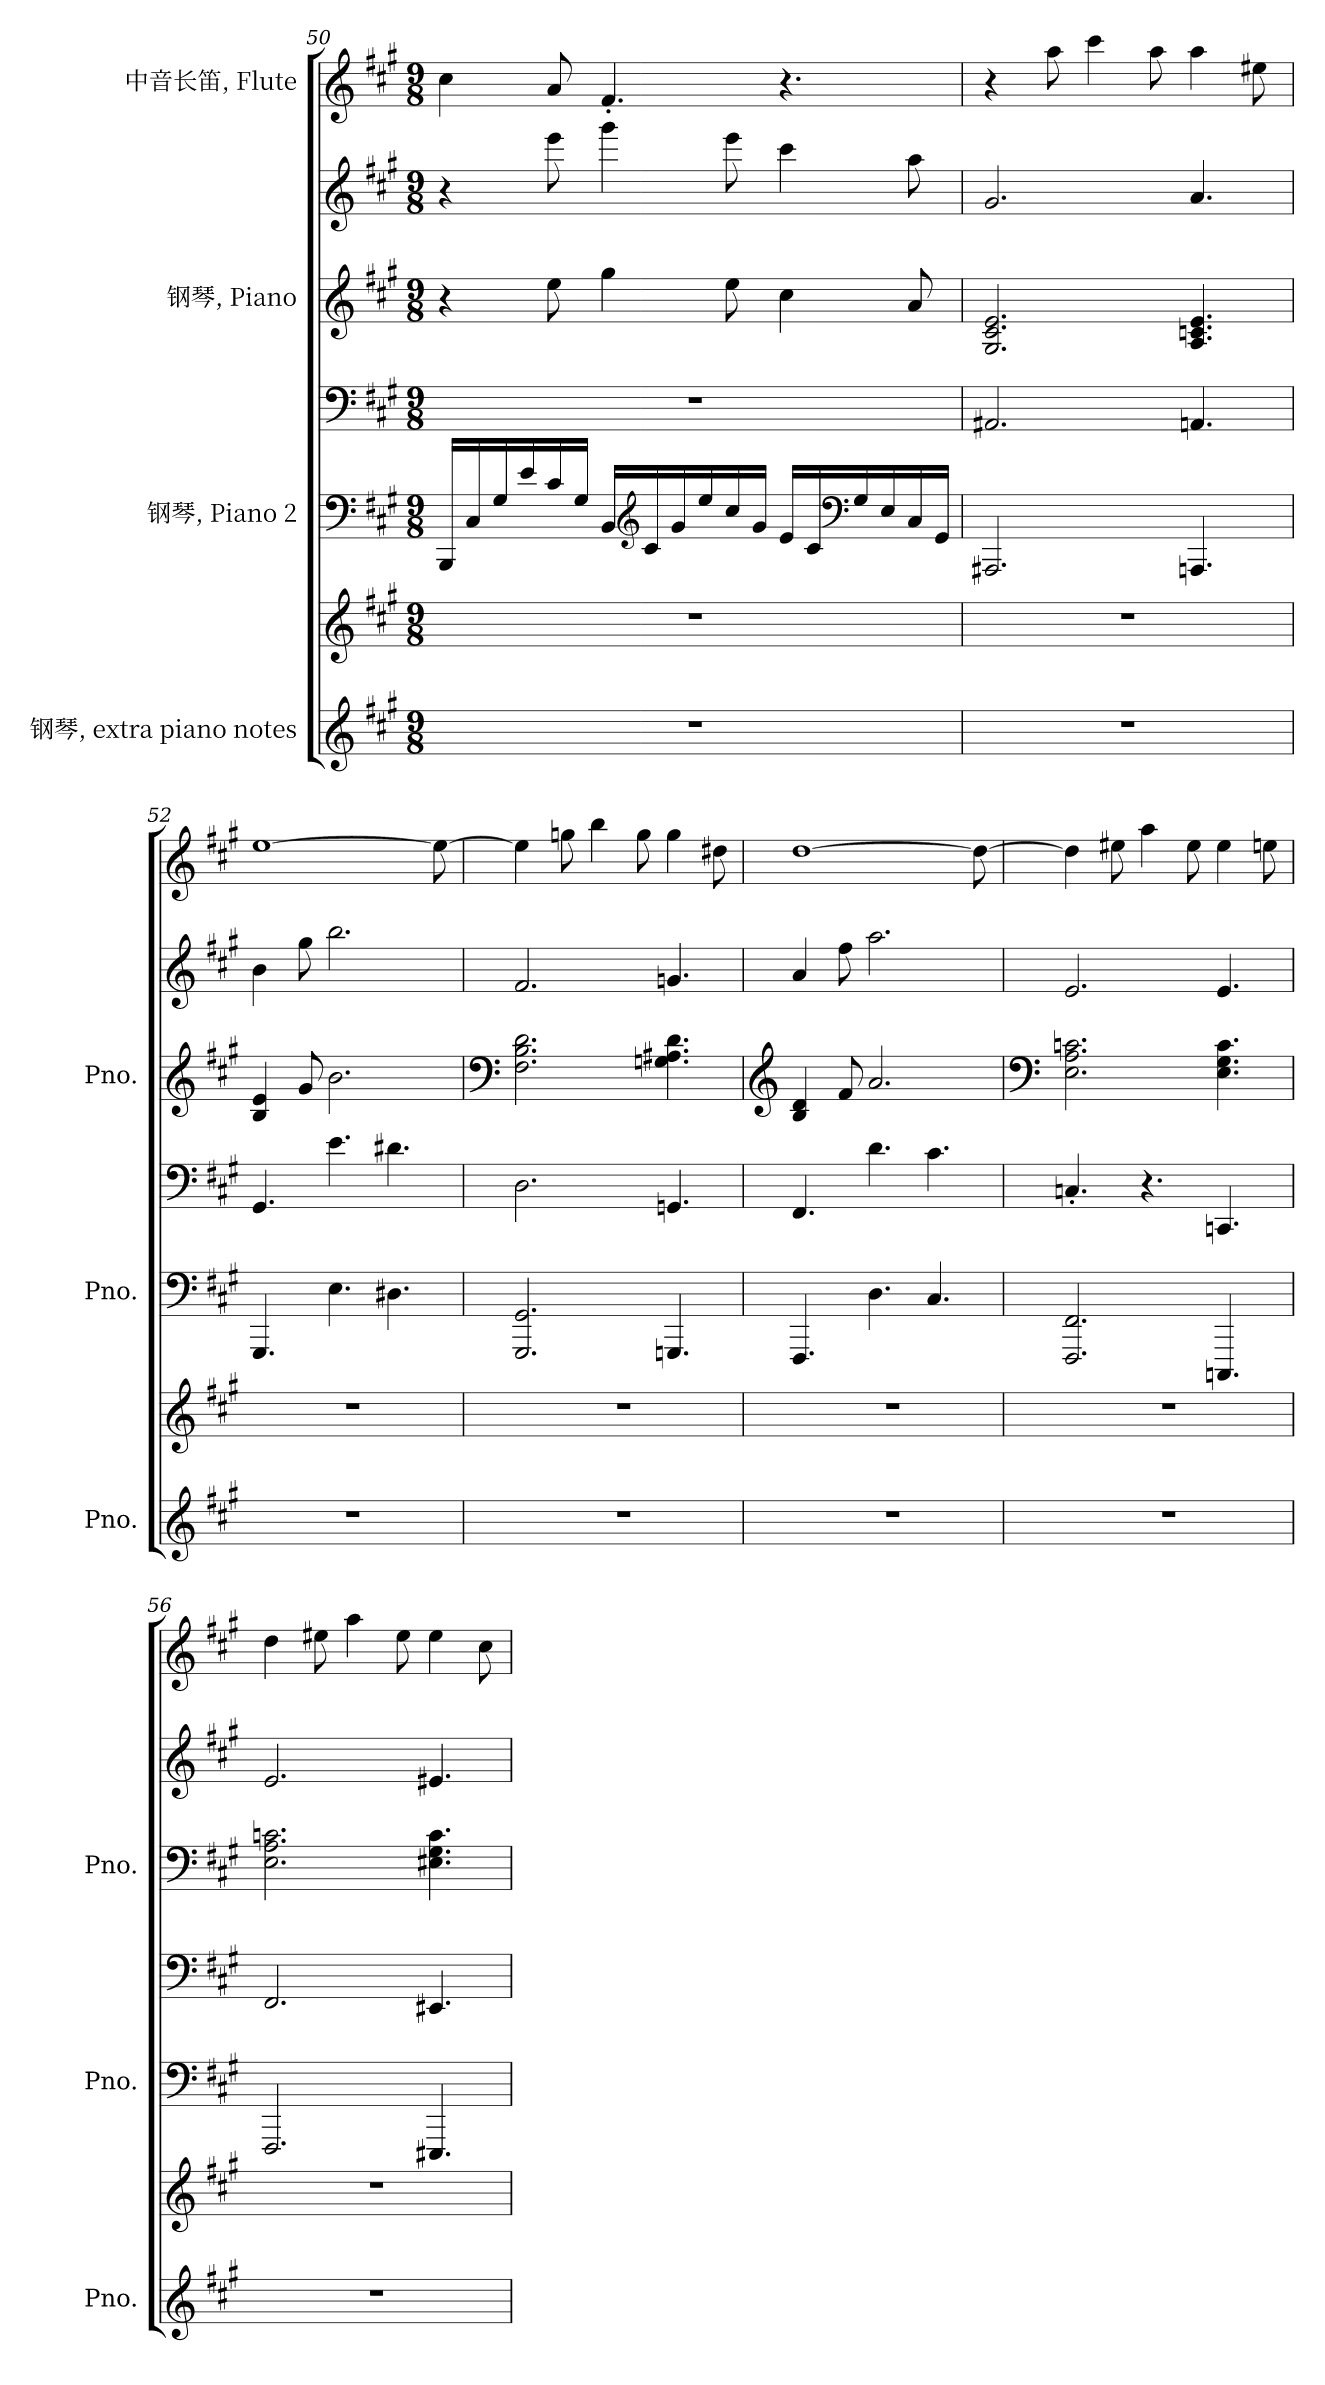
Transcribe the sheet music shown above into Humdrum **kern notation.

**kern	**kern	**kern	**kern	**kern	**kern	**kern
*part4	*part4	*part3	*part3	*part2	*part2	*part1
*staff7	*staff6	*staff5	*staff4	*staff3	*staff2	*staff1
*I"钢琴, extra piano notes	*	*I"钢琴, Piano 2	*	*I"钢琴, Piano	*	*I"中音长笛, Flute
*I'Pno.	*	*I'Pno.	*	*I'Pno.	*	*
!!LO:PB:g=z
*clefG2	*clefG2	*clefF4	*clefF4	*clefG2	*clefG2	*clefG2
*	*	*	*	*	*	*ITrd3c5
*k[f#c#g#]	*k[f#c#g#]	*k[f#c#g#]	*k[f#c#g#]	*k[f#c#g#]	*k[f#c#g#]	*k[f#c#g#d#]
*M9/8	*M9/8	*M9/8	*M9/8	*M9/8	*M9/8	*M9/8
=50	=50	=50	=50	=50	=50	=50
8%9r	8%9r	16BBB/LL	8%9r	4r	4r	4g#\
.	.	16C#/	.	.	.	.
.	.	16G#/	.	.	.	.
.	.	16e/	.	.	.	.
.	.	16c#/	.	8ee\	8eee\	8e/
.	.	16G#/JJ	.	.	.	.
.	.	16BB/LL	.	4gg#\	4ggg#\	4.c#'/
*	*	*clefG2	*	*	*	*
.	.	16c#/	.	.	.	.
.	.	16g#/	.	.	.	.
.	.	16ee/	.	.	.	.
.	.	16cc#/	.	8ee\	8eee\	.
.	.	16g#/JJ	.	.	.	.
.	.	16e/LL	.	4cc#\	4ccc#\	4.r
.	.	16c#/	.	.	.	.
*	*	*clefF4	*	*	*	*
.	.	16G#/	.	.	.	.
.	.	16E/	.	.	.	.
.	.	16C#/	.	8a/	8aa\	.
.	.	16GG#/JJ	.	.	.	.
=51	=51	=51	=51	=51	=51	=51
8%9r	8%9r	2.AAA#X/	2.AA#X/	2.G#/ 2.c#/ 2.e/	2.g#/	4r
.	.	.	.	.	.	8ee\
.	.	.	.	.	.	4gg#\
.	.	.	.	.	.	8ee\
.	.	4.AAAn/	4.AAn/	4.A/ 4.cn/ 4.e/	4.a/	4ee\
.	.	.	.	.	.	8b#X\
=52	=52	=52	=52	=52	=52	=52
8%9r	8%9r	4.GGG#/	4.GG#/	4B/ 4e/	4b\	[1b
.	.	.	.	8g#/	8gg#\	.
.	.	4.E\	4.e\	2.b\	2.bb\	.
.	.	4.D#X\	4.d#X\	.	.	.
.	.	.	.	.	.	8b\_
!!LO:PB:g=z
=53	=53	=53	=53	=53	=53	=53
*	*	*	*	*clefF4	*	*
8%9r	8%9r	2.GGG#/ 2.GG#/	2.D\	2.F#\ 2.B\ 2.d\	2.f#/	4b\]
.	.	.	.	.	.	8ddn\
.	.	.	.	.	.	4ff#\
.	.	.	.	.	.	8dd\
.	.	4.GGGn/	4.GGn/	4.Gn\ 4.A#X\ 4.d\	4.gn/	4dd\
.	.	.	.	.	.	8a#X\
=54	=54	=54	=54	=54	=54	=54
*	*	*	*	*clefG2	*	*
8%9r	8%9r	4.FFF#/	4.FF#/	4B/ 4d/	4a/	[1a
.	.	.	.	8f#/	8ff#\	.
.	.	4.D\	4.d\	2.a/	2.aa\	.
.	.	4.C#/	4.c#\	.	.	.
.	.	.	.	.	.	8a\_
=55	=55	=55	=55	=55	=55	=55
*	*	*	*	*clefF4	*	*
8%9r	8%9r	2.FFF#/ 2.FF#/	4.Cn'/	2.E\ 2.A\ 2.cn\	2.e/	4a\]
.	.	.	.	.	.	8b#X\
.	.	.	4.r	.	.	4ee\
.	.	.	.	.	.	8b#\
.	.	4.CCCn/	4.CCn/	4.E\ 4.G#\ 4.c\	4.e/	4b#\
.	.	.	.	.	.	8bn\
=56	=56	=56	=56	=56	=56	=56
8%9r	8%9r	2.FFF#/	2.FF#/	2.E\ 2.A\ 2.cn\	2.e/	4a\
.	.	.	.	.	.	8b#X\
.	.	.	.	.	.	4ee\
.	.	.	.	.	.	8b#\
.	.	4.EEE#X/	4.EE#X/	4.E#X\ 4.G#\ 4.c\	4.e#X/	4b#\
.	.	.	.	.	.	8g#\
=	=	=	=	=	=	=
*-	*-	*-	*-	*-	*-	*-
